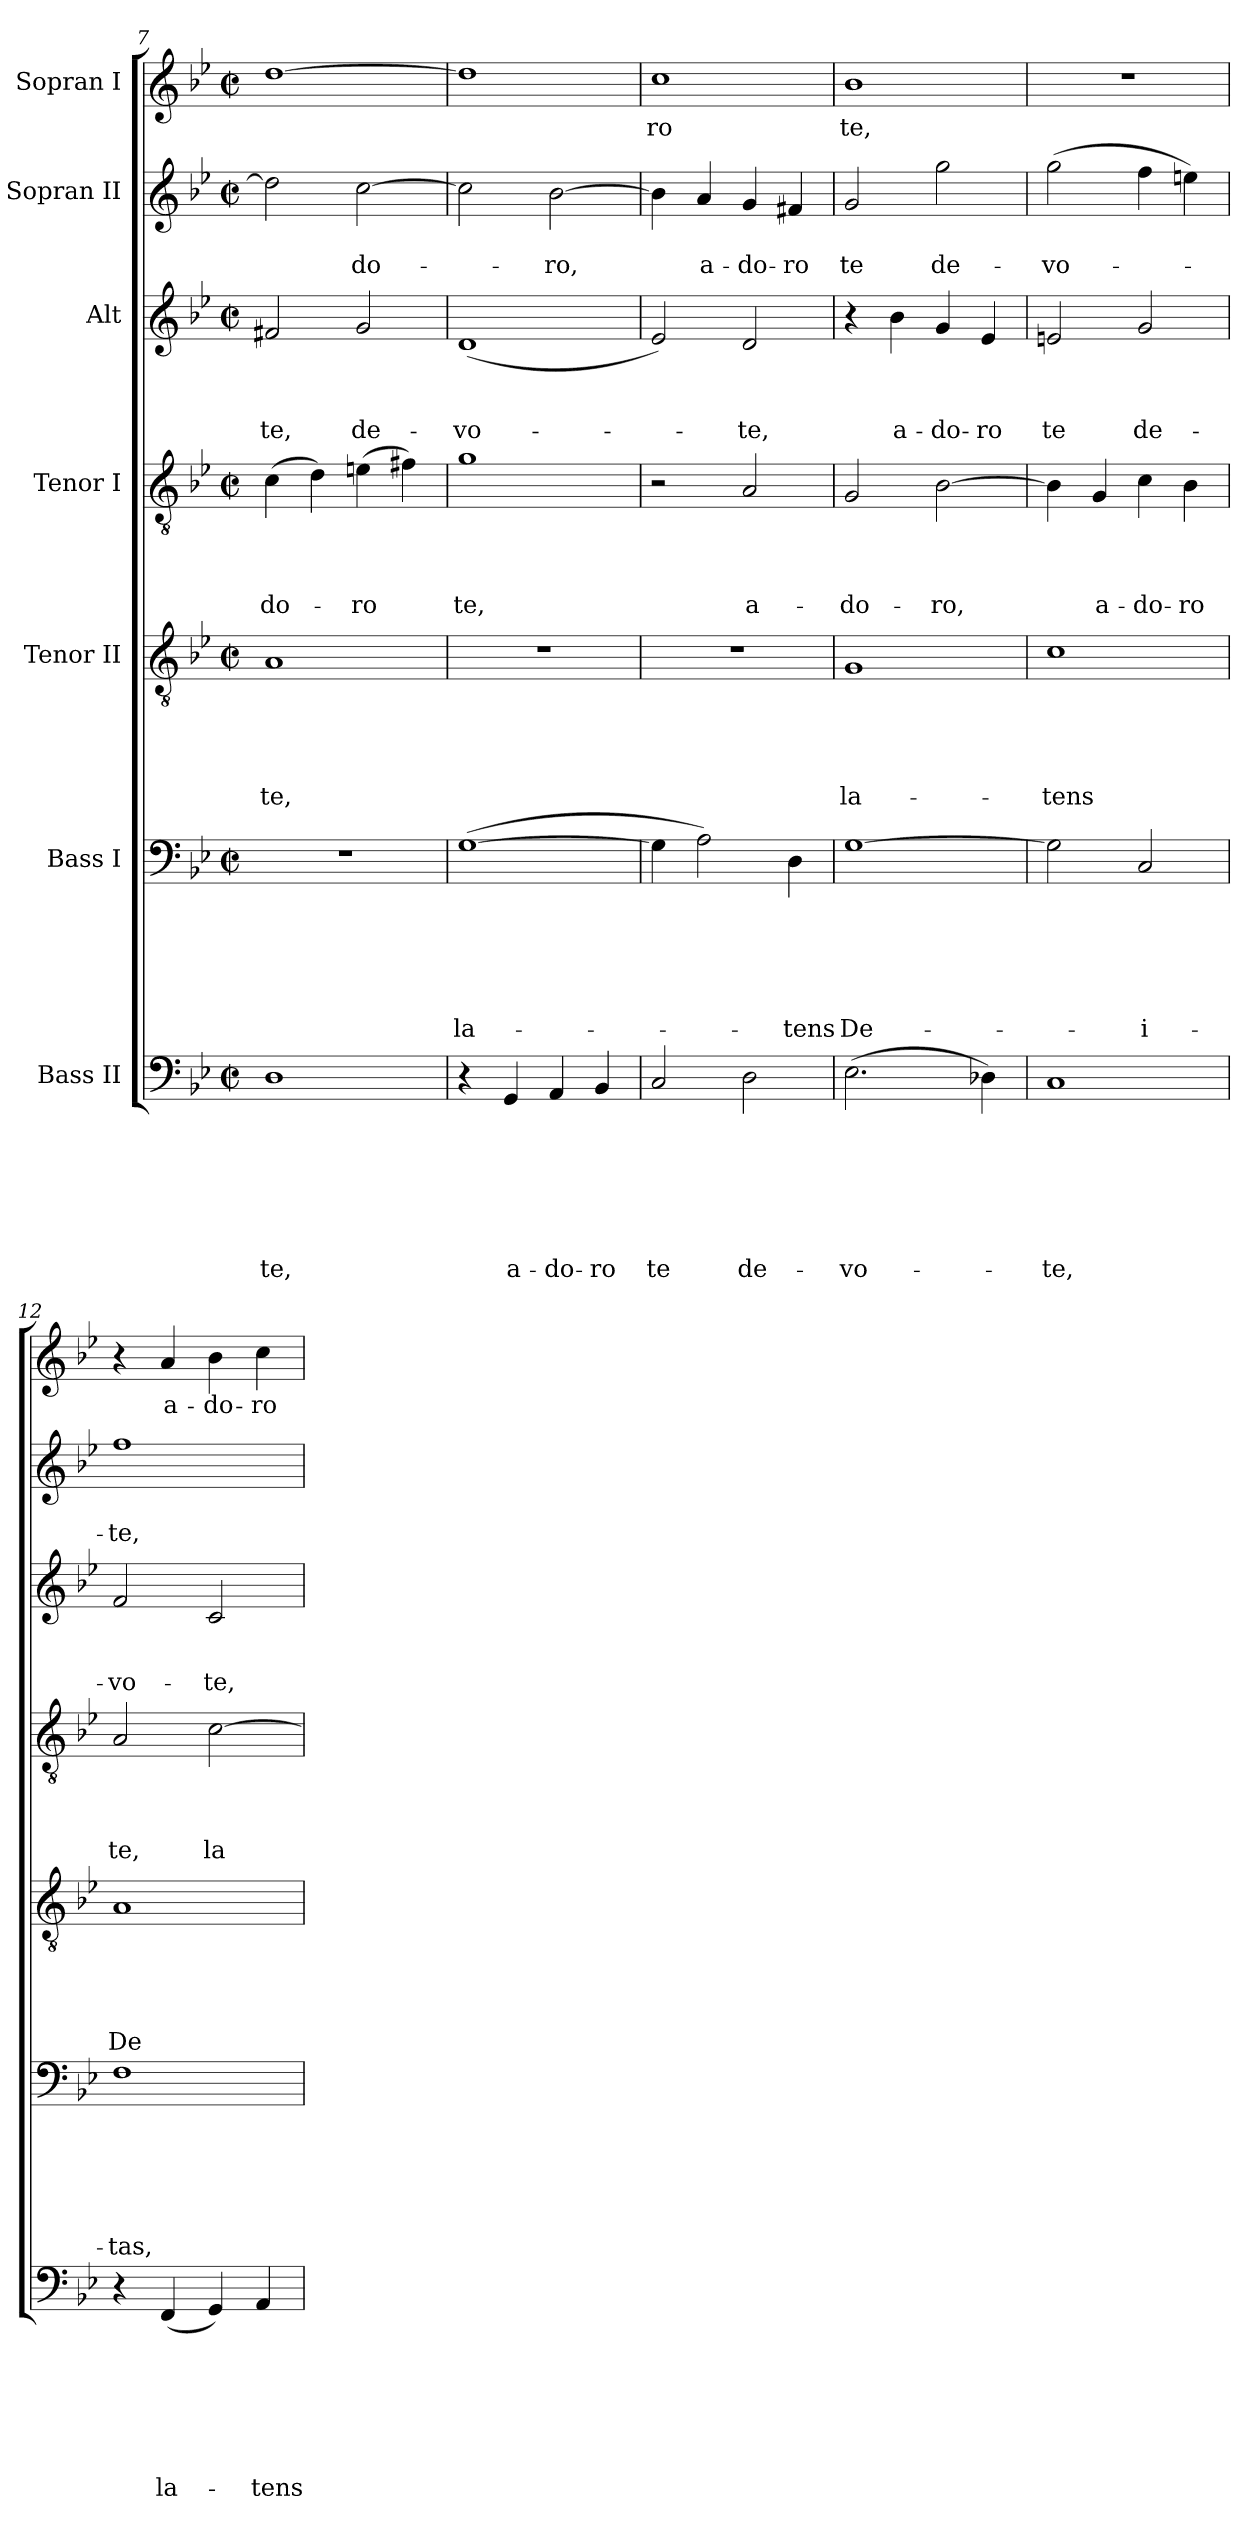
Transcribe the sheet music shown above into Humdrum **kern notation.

**kern	**text	**text	**text	**text	**text	**text	**text	**kern	**text	**text	**text	**text	**text	**text	**kern	**text	**text	**text	**text	**text	**kern	**text	**text	**text	**text	**kern	**text	**text	**text	**kern	**text	**text	**kern	**text
*part7	*part7	*part7	*part7	*part7	*part7	*part7	*part7	*part6	*part6	*part6	*part6	*part6	*part6	*part6	*part5	*part5	*part5	*part5	*part5	*part5	*part4	*part4	*part4	*part4	*part4	*part3	*part3	*part3	*part3	*part2	*part2	*part2	*part1	*part1
*staff7	*staff7	*staff7	*staff7	*staff7	*staff7	*staff7	*staff7	*staff6	*staff6	*staff6	*staff6	*staff6	*staff6	*staff6	*staff5	*staff5	*staff5	*staff5	*staff5	*staff5	*staff4	*staff4	*staff4	*staff4	*staff4	*staff3	*staff3	*staff3	*staff3	*staff2	*staff2	*staff2	*staff1	*staff1
*I"Bass II	*	*	*	*	*	*	*	*I"Bass I	*	*	*	*	*	*	*I"Tenor II	*	*	*	*	*	*I"Tenor I	*	*	*	*	*I"Alt	*	*	*	*I"Sopran II	*	*	*I"Sopran I	*
*clefF4	*	*	*	*	*	*	*	*clefF4	*	*	*	*	*	*	*clefGv2	*	*	*	*	*	*clefGv2	*	*	*	*	*clefG2	*	*	*	*clefG2	*	*	*clefG2	*
*k[b-e-]	*	*	*	*	*	*	*	*k[b-e-]	*	*	*	*	*	*	*k[b-e-]	*	*	*	*	*	*k[b-e-]	*	*	*	*	*k[b-e-]	*	*	*	*k[b-e-]	*	*	*k[b-e-]	*
*B-:	*	*	*	*	*	*	*	*B-:	*	*	*	*	*	*	*B-:	*	*	*	*	*	*B-:	*	*	*	*	*B-:	*	*	*	*B-:	*	*	*B-:	*
*M2/2	*	*	*	*	*	*	*	*M2/2	*	*	*	*	*	*	*M2/2	*	*	*	*	*	*M2/2	*	*	*	*	*M2/2	*	*	*	*M2/2	*	*	*M2/2	*
*met(c|)	*	*	*	*	*	*	*	*met(c|)	*	*	*	*	*	*	*met(c|)	*	*	*	*	*	*met(c|)	*	*	*	*	*met(c|)	*	*	*	*met(c|)	*	*	*met(c|)	*
=7	=7	=7	=7	=7	=7	=7	=7	=7	=7	=7	=7	=7	=7	=7	=7	=7	=7	=7	=7	=7	=7	=7	=7	=7	=7	=7	=7	=7	=7	=7	=7	=7	=7	=7
!	!	!	!	!	!	!	!LO:LY:b	!	!	!	!	!	!	!	!	!	!	!	!	!LO:LY:b	!	!	!	!	!LO:LY:b	!	!	!	!LO:LY:b	!	!	!	!	!
1D	.	.	.	.	.	.	-te,	1r	.	.	.	.	.	.	1A	.	.	.	.	-te,	(>4c\	.	.	.	-do-	2f#X/	.	.	-te,	2dd\]	.	.	[>1dd	.
.	.	.	.	.	.	.	.	.	.	.	.	.	.	.	.	.	.	.	.	.	4d\)	.	.	.	.	.	.	.	.	.	.	.	.	.
!	!	!	!	!	!	!	!	!	!	!	!	!	!	!	!	!	!	!	!	!	!	!	!	!	!LO:LY:b	!	!	!	!LO:LY:b	!	!	!LO:LY:b	!	!
.	.	.	.	.	.	.	.	.	.	.	.	.	.	.	.	.	.	.	.	.	(>4en\	.	.	.	-ro	2g/	.	.	de-	[>2cc\	.	-do-	.	.
.	.	.	.	.	.	.	.	.	.	.	.	.	.	.	.	.	.	.	.	.	4f#X\)	.	.	.	.	.	.	.	.	.	.	.	.	.
=8	=8	=8	=8	=8	=8	=8	=8	=8	=8	=8	=8	=8	=8	=8	=8	=8	=8	=8	=8	=8	=8	=8	=8	=8	=8	=8	=8	=8	=8	=8	=8	=8	=8	=8
!	!	!	!	!	!	!	!	!	!	!	!	!	!	!LO:LY:b	!	!	!	!	!	!	!	!	!	!	!LO:LY:b	!	!	!	!LO:LY:b	!	!	!	!	!
4r	.	.	.	.	.	.	.	(>[>1G	.	.	.	.	.	la-	1r	.	.	.	.	.	1g	.	.	.	te,	(<1d	.	.	-vo-	2cc\]	.	.	1dd]	.
!	!	!	!	!	!	!	!LO:LY:b	!	!	!	!	!	!	!	!	!	!	!	!	!	!	!	!	!	!	!	!	!	!	!	!	!	!	!
4GG/	.	.	.	.	.	.	a-	.	.	.	.	.	.	.	.	.	.	.	.	.	.	.	.	.	.	.	.	.	.	.	.	.	.	.
!	!	!	!	!	!	!	!LO:LY:b	!	!	!	!	!	!	!	!	!	!	!	!	!	!	!	!	!	!	!	!	!	!	!	!	!LO:LY:b	!	!
4AA/	.	.	.	.	.	.	-do-	.	.	.	.	.	.	.	.	.	.	.	.	.	.	.	.	.	.	.	.	.	.	[>2b-\	.	-ro,	.	.
!	!	!	!	!	!	!	!LO:LY:b	!	!	!	!	!	!	!	!	!	!	!	!	!	!	!	!	!	!	!	!	!	!	!	!	!	!	!
4BB-/	.	.	.	.	.	.	-ro	.	.	.	.	.	.	.	.	.	.	.	.	.	.	.	.	.	.	.	.	.	.	.	.	.	.	.
=9	=9	=9	=9	=9	=9	=9	=9	=9	=9	=9	=9	=9	=9	=9	=9	=9	=9	=9	=9	=9	=9	=9	=9	=9	=9	=9	=9	=9	=9	=9	=9	=9	=9	=9
!	!	!	!	!	!	!	!LO:LY:b	!	!	!	!	!	!	!	!	!	!	!	!	!	!	!	!	!	!	!	!	!	!	!	!	!	!	!LO:LY:b
2C/	.	.	.	.	.	.	te	4G\]	.	.	.	.	.	.	1r	.	.	.	.	.	2r	.	.	.	.	2e-/)	.	.	.	4b-\]	.	.	1cc	-ro
!	!	!	!	!	!	!	!	!	!	!	!	!	!	!	!	!	!	!	!	!	!	!	!	!	!	!	!	!	!	!	!	!LO:LY:b	!	!
.	.	.	.	.	.	.	.	2A\)	.	.	.	.	.	.	.	.	.	.	.	.	.	.	.	.	.	.	.	.	.	4a/	.	a-	.	.
!	!	!	!	!	!	!	!LO:LY:b	!	!	!	!	!	!	!	!	!	!	!	!	!	!	!	!	!	!LO:LY:b	!	!	!	!LO:LY:b	!	!	!LO:LY:b	!	!
2D\	.	.	.	.	.	.	de-	.	.	.	.	.	.	.	.	.	.	.	.	.	2A/	.	.	.	a-	2d/	.	.	-te,	4g/	.	-do-	.	.
!	!	!	!	!	!	!	!	!	!	!	!	!	!	!LO:LY:b	!	!	!	!	!	!	!	!	!	!	!	!	!	!	!	!	!	!LO:LY:b	!	!
.	.	.	.	.	.	.	.	4D\	.	.	.	.	.	-tens	.	.	.	.	.	.	.	.	.	.	.	.	.	.	.	4f#X/	.	-ro	.	.
=10	=10	=10	=10	=10	=10	=10	=10	=10	=10	=10	=10	=10	=10	=10	=10	=10	=10	=10	=10	=10	=10	=10	=10	=10	=10	=10	=10	=10	=10	=10	=10	=10	=10	=10
!	!	!	!	!	!	!	!LO:LY:b	!	!	!	!	!	!	!LO:LY:b	!	!	!	!	!	!LO:LY:b	!	!	!	!	!LO:LY:b	!	!	!	!	!	!	!LO:LY:b	!	!LO:LY:b
(>2.E-\	.	.	.	.	.	.	-vo-	[>1G	.	.	.	.	.	De-	1G	.	.	.	.	la-	2G/	.	.	.	-do-	4r	.	.	.	2g/	.	te	1b-	te,
!	!	!	!	!	!	!	!	!	!	!	!	!	!	!	!	!	!	!	!	!	!	!	!	!	!	!	!	!	!LO:LY:b	!	!	!	!	!
.	.	.	.	.	.	.	.	.	.	.	.	.	.	.	.	.	.	.	.	.	.	.	.	.	.	4b-\	.	.	a-	.	.	.	.	.
!	!	!	!	!	!	!	!	!	!	!	!	!	!	!	!	!	!	!	!	!	!	!	!	!	!LO:LY:b	!	!	!	!LO:LY:b	!	!	!LO:LY:b	!	!
.	.	.	.	.	.	.	.	.	.	.	.	.	.	.	.	.	.	.	.	.	[>2B-\	.	.	.	-ro,	4g/	.	.	-do-	2gg\	.	de-	.	.
!	!	!	!	!	!	!	!	!	!	!	!	!	!	!	!	!	!	!	!	!	!	!	!	!	!	!	!	!	!LO:LY:b	!	!	!	!	!
4D-X\)	.	.	.	.	.	.	.	.	.	.	.	.	.	.	.	.	.	.	.	.	.	.	.	.	.	4e-/	.	.	-ro	.	.	.	.	.
=11	=11	=11	=11	=11	=11	=11	=11	=11	=11	=11	=11	=11	=11	=11	=11	=11	=11	=11	=11	=11	=11	=11	=11	=11	=11	=11	=11	=11	=11	=11	=11	=11	=11	=11
!	!	!	!	!	!	!	!LO:LY:b	!	!	!	!	!	!	!	!	!	!	!	!	!LO:LY:b	!	!	!	!	!	!	!	!	!LO:LY:b	!	!	!LO:LY:b	!	!
1C	.	.	.	.	.	.	-te,	2G\]	.	.	.	.	.	.	1c	.	.	.	.	-tens	4B-\]	.	.	.	.	2en/	.	.	te	(>2gg\	.	-vo-	1r	.
!	!	!	!	!	!	!	!	!	!	!	!	!	!	!	!	!	!	!	!	!	!	!	!	!	!LO:LY:b	!	!	!	!	!	!	!	!	!
.	.	.	.	.	.	.	.	.	.	.	.	.	.	.	.	.	.	.	.	.	4G/	.	.	.	a-	.	.	.	.	.	.	.	.	.
!	!	!	!	!	!	!	!	!	!	!	!	!	!	!LO:LY:b	!	!	!	!	!	!	!	!	!	!	!LO:LY:b	!	!	!	!LO:LY:b	!	!	!	!	!
.	.	.	.	.	.	.	.	2C/	.	.	.	.	.	-i-	.	.	.	.	.	.	4c\	.	.	.	-do-	2g/	.	.	de-	4ff\	.	.	.	.
!	!	!	!	!	!	!	!	!	!	!	!	!	!	!	!	!	!	!	!	!	!	!	!	!	!LO:LY:b	!	!	!	!	!	!	!	!	!
.	.	.	.	.	.	.	.	.	.	.	.	.	.	.	.	.	.	.	.	.	4B-\	.	.	.	-ro	.	.	.	.	4een\)	.	.	.	.
=12	=12	=12	=12	=12	=12	=12	=12	=12	=12	=12	=12	=12	=12	=12	=12	=12	=12	=12	=12	=12	=12	=12	=12	=12	=12	=12	=12	=12	=12	=12	=12	=12	=12	=12
!	!	!	!	!	!	!	!	!	!	!	!	!	!	!LO:LY:b	!	!	!	!	!	!LO:LY:b	!	!	!	!	!LO:LY:b	!	!	!	!LO:LY:b	!	!	!LO:LY:b	!	!
4r	.	.	.	.	.	.	.	1F	.	.	.	.	.	-tas,	1A	.	.	.	.	De-	2A/	.	.	.	te,	2f/	.	.	-vo-	1ff	.	-te,	4r	.
!	!	!	!	!	!	!	!LO:LY:b	!	!	!	!	!	!	!	!	!	!	!	!	!	!	!	!	!	!	!	!	!	!	!	!	!	!	!LO:LY:b
(<4FF/	.	.	.	.	.	.	la-	.	.	.	.	.	.	.	.	.	.	.	.	.	.	.	.	.	.	.	.	.	.	.	.	.	4a/	a-
!	!	!	!	!	!	!	!	!	!	!	!	!	!	!	!	!	!	!	!	!	!	!	!	!	!LO:LY:b	!	!	!	!LO:LY:b	!	!	!	!	!LO:LY:b
4GG/)	.	.	.	.	.	.	.	.	.	.	.	.	.	.	.	.	.	.	.	.	[>2c\	.	.	.	la-	2c/	.	.	-te,	.	.	.	4b-\	-do-
!	!	!	!	!	!	!	!LO:LY:b	!	!	!	!	!	!	!	!	!	!	!	!	!	!	!	!	!	!	!	!	!	!	!	!	!	!	!LO:LY:b
4AA/	.	.	.	.	.	.	-tens	.	.	.	.	.	.	.	.	.	.	.	.	.	.	.	.	.	.	.	.	.	.	.	.	.	4cc\	-ro
=	=	=	=	=	=	=	=	=	=	=	=	=	=	=	=	=	=	=	=	=	=	=	=	=	=	=	=	=	=	=	=	=	=	=
*-	*-	*-	*-	*-	*-	*-	*-	*-	*-	*-	*-	*-	*-	*-	*-	*-	*-	*-	*-	*-	*-	*-	*-	*-	*-	*-	*-	*-	*-	*-	*-	*-	*-	*-
